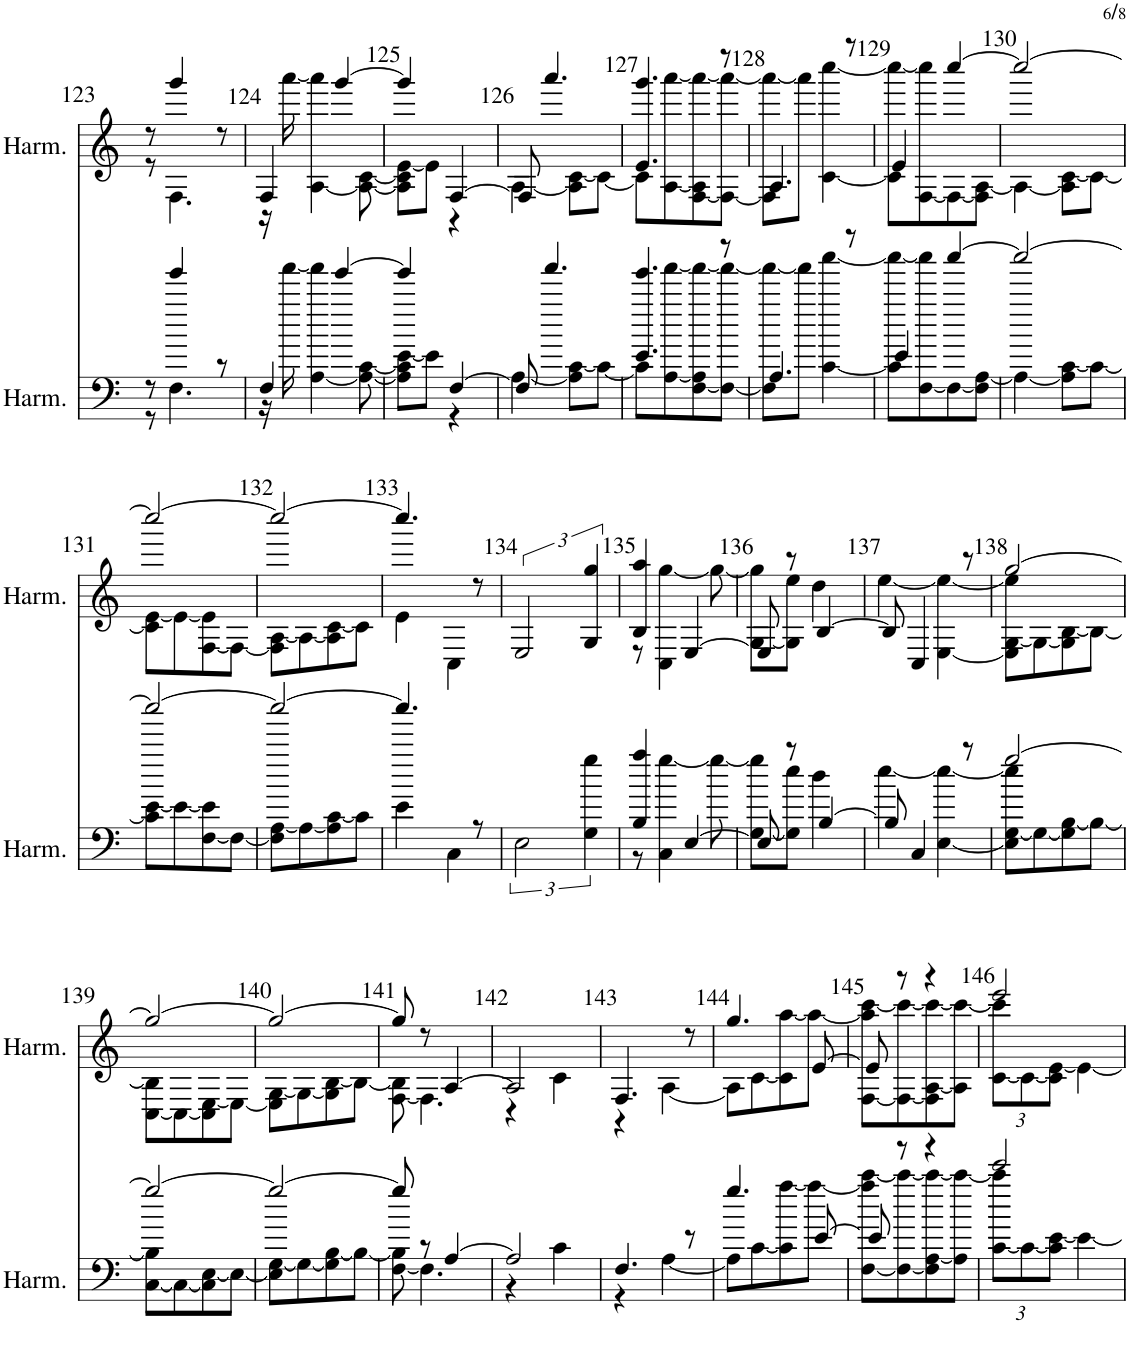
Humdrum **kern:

**kern	**kern
*part2	*part1
*staff2	*staff1
*I"16穴 C クロマティック ハーモニカ	*I"16穴 C クロマティック ハーモニカ
!!LO:PB:g=z
*clefF4	*clefG2
*k[]	*k[]
*M4/8	*M4/8
=123	=123
*^	*^
8r	8r	8r	8r
4ggg/	4.F\	4ggg/	4.F\
8r	.	8r	.
=124	=124	=124	=124
4F/	16r	4F/	16r
.	[16aaa\	.	[16aaa\
.	[4A\ 4aaa\]	.	[4A\ 4aaa\]
[4ggg/	.	[4ggg/	.
.	8A\_ [8c\	.	8A\_ [8c\
=125	=125	=125	=125
4ggg/]	8A\] 8c\] [8e\L	4ggg/]	8A\] 8c\] [8e\L
.	8e\J]	.	8e\J]
[4F/	4r	[4F/	4r
=126	=126	=126	=126
8F/]	[4A\	8F/]	[4A\
4.aaa/	.	4.aaa/	.
.	8A\] [8c\L	.	8A\] [8c\L
.	8c\J_	.	8c\J_
=127	=127	=127	=127
4.e/ 4.ggg/	8c\L]	4.e/ 4.ggg/	8c\L]
.	[8A\ [8aaa\	.	[8A\ [8aaa\
.	[8F\ 8A\] 8aaa\_	.	[8F\ 8A\] 8aaa\_
8r	8F\_ 8aaa\_J	8r	8F\_ 8aaa\_J
=128	=128	=128	=128
4.A/	8F\] 8aaa\_L	4.A/	8F\] 8aaa\_L
.	8aaa\J]	.	8aaa\J]
.	[4c\ [4cccc\	.	[4c\ [4cccc\
8r	.	8r	.
=129	=129	=129	=129
4e/	8c\] 8cccc\_L	4e/	8c\] 8cccc\_L
.	[8F\ 8cccc\]	.	[8F\ 8cccc\]
[4cccc/	8F\_	[4cccc/	8F\_
.	8F\] [8A\J	.	8F\] [8A\J
=130	=130	=130	=130
2cccc/_	4A\_	2cccc/_	4A\_
.	8A\] [8c\L	.	8A\] [8c\L
.	8c\J_	.	8c\J_
!!LO:LB:g=z	!!
=131	=131	=131	=131
2cccc/_	8c\] [8e\L	2cccc/_	8c\] [8e\L
.	8e\_	.	8e\_
.	[8F\ 8e\]	.	[8F\ 8e\]
.	8F\J_	.	8F\J_
=132	=132	=132	=132
2cccc/_	8F\] [8A\L	2cccc/_	8F\] [8A\L
.	8A\_	.	8A\_
.	8A\] [8c\	.	8A\] [8c\
.	8c\J]	.	8c\J]
=133	=133	=133	=133
4.cccc/]	4e\	4.cccc/]	4e\
.	4C\	.	4C\
8r	.	8r	.
*v	*v	*	*
*	*v	*v
=134	=134
3E\	3E/
6G\ 6gg\	6G/ 6gg/
=135	=135
*^	*^
4B/ 4aa/	8r	4B/ 4aa/	8r
.	4C\ [4gg\	.	4C\ [4gg\
[4E/	.	[4E/	.
.	8gg\_	.	8gg\_
=136	=136	=136	=136
8E/]	[8G\ 8gg\]L	8E/]	[8G\ 8gg\]L
8r	8G\] 8ee\J	8r	8G\] 8ee\J
[4B/	4dd\	[4B/	4dd\
=137	=137	=137	=137
8B/]	[4ee\	8B/]	[4ee\
4C/	.	4C/	.
.	[4E\ 4ee\_	.	[4E\ 4ee\_
8r	.	8r	.
=138	=138	=138	=138
[2gg/	8E\] [8G\ 8ee\]L	[2gg/	8E\] [8G\ 8ee\]L
.	8G\_	.	8G\_
.	8G\] [8B\	.	8G\] [8B\
.	8B\J_	.	8B\J_
!!LO:LB:g=z	!!
=139	=139	=139	=139
2gg/_	[8C\ 8B\]L	2gg/_	[8C\ 8B\]L
.	8C\_	.	8C\_
.	8C\] [8E\	.	8C\] [8E\
.	8E\J_	.	8E\J_
=140	=140	=140	=140
2gg/_	8E\] [8G\L	2gg/_	8E\] [8G\L
.	8G\_	.	8G\_
.	8G\] [8B\	.	8G\] [8B\
.	8B\J_	.	8B\J_
=141	=141	=141	=141
8gg/]	[8F\ 8B\]	8gg/]	[8F\ 8B\]
8r	4.F\]	8r	4.F\]
[4A/	.	[4A/	.
=142	=142	=142	=142
2A/]	4r	2A/]	4r
.	4c\	.	4c\
=143	=143	=143	=143
4.F/	4r	4.F/	4r
.	[4A\	.	[4A\
8r	.	8r	.
=144	=144	=144	=144
4.gg/	8A\L]	4.gg/	8A\L]
.	[8c\	.	[8c\
.	8c\] [8aa\	.	8c\] [8aa\
[8e/	8aa\J_	[8e/	8aa\J_
=145	=145	=145	=145
8e/]	[8F\ 8aa\] [8ccc\L	8e/]	[8F\ 8aa\] [8ccc\L
8r	8F\_ 8ccc\_	8r	8F\_ 8ccc\_
4r	8F\] [8A\ 8ccc\_	4r	8F\] [8A\ 8ccc\_
.	8A\] 8ccc\_J	.	8A\] 8ccc\_J
=146	=146	=146	=146
*	*Xbrackettup	*	*Xbrackettup
2eee/	[12c\ 12ccc\]L	2eee/	[12c\ 12ccc\]L
.	12c\_	.	12c\_
.	12c\] [12e\J	.	12c\] [12e\J
.	4e\_	.	4e\_
*v	*v	*	*
*	*v	*v
=	=
*-	*-
